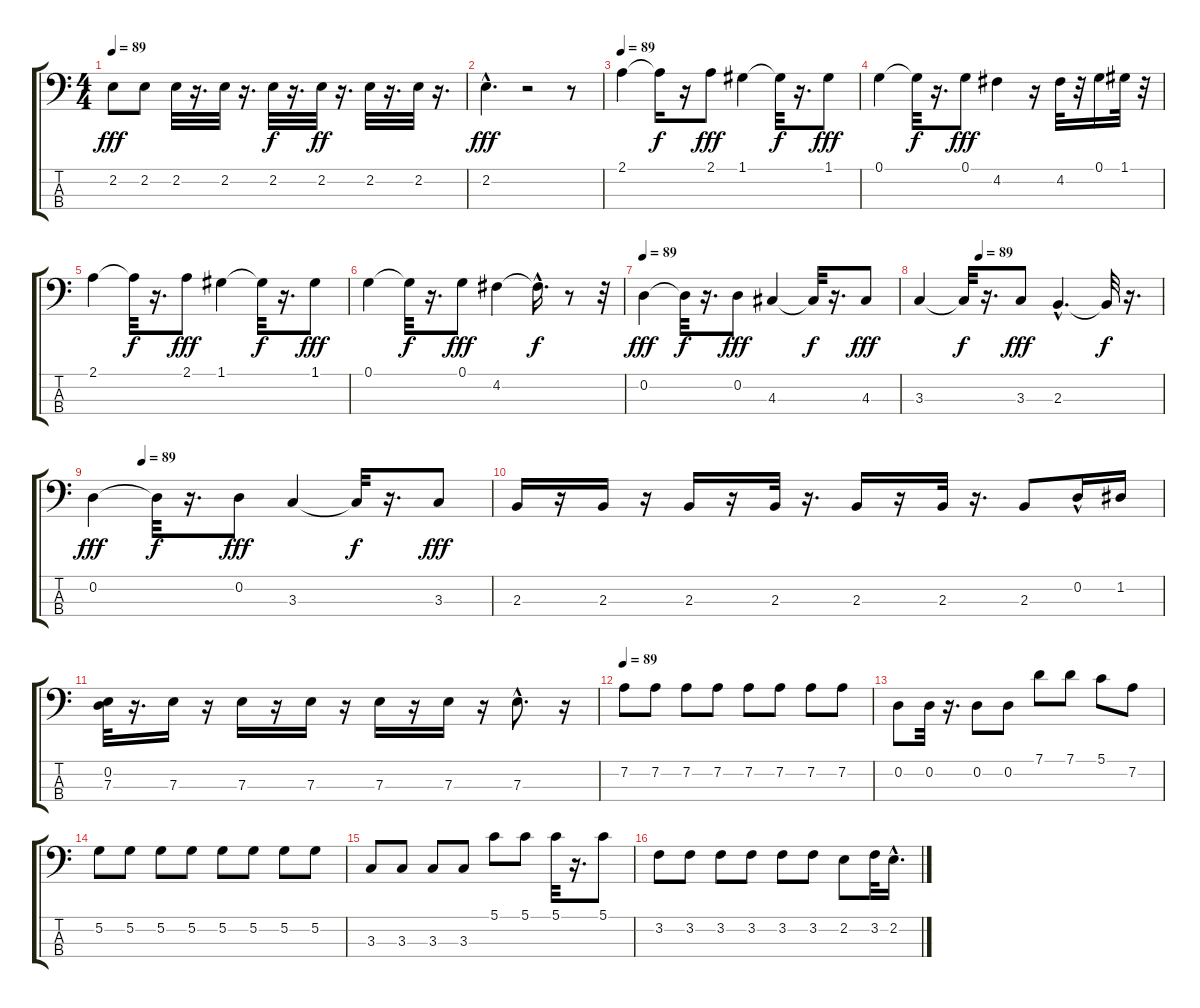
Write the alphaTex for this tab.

\track "" {instrument electricbassfinger}
\staff {score tabs}
\tuning (G2 D2 A1 E1) {hide}
\ts (4 4)
\tempo 89
\clef f4
\ks c
2.2.8{dy fff} 2.2.8 2.2.32 r.16{d} 2.2.32 r.16{d} 2.2.32{dy f} r.16{d} 2.2.32{dy ff} r.16{d} 2.2.32 r.16{d} 2.2.32 r.16{d} |
2.2{hac}.4{d dy fff} r.2 r.8 |
\tempo 89
2.1.4 2.1{t}.16{dy f} r.16 2.1.8{dy fff} 1.1.4 1.1{t}.32{dy f} r.16{d} 1.1.8{dy fff} |
0.1.4 0.1{t}.32{dy f} r.16{d} 0.1.8{dy fff} 4.2.4 r.16 4.2.32 r.32 0.1.16 1.1.32 r.32 |
2.1.4 2.1{t}.32{dy f} r.16{d} 2.1.8{dy fff} 1.1.4 1.1{t}.32{dy f} r.16{d} 1.1.8{dy fff} |
0.1.4 0.1{t}.32{dy f} r.16{d} 0.1.8{dy fff} 4.2.4 4.2{hac t}.16{d dy f} r.8 r.32 |
\tempo 89
0.2.4{dy fff} 0.2{t}.32{dy f} r.16{d} 0.2.8{dy fff} 4.3.4 4.3{t}.32{dy f} r.16{d} 4.3.8{dy fff} |
\tempo (89 0.25)
3.3.4 3.3{t}.32{dy f} r.16{d} 3.3.8{dy fff} 2.3{hac}.4{d} 2.3{t}.32{dy f} r.16{d} |
\tempo (89 0.125)
0.2.4{dy fff} 0.2{t}.32{dy f} r.16{d} 0.2.8{dy fff} 3.3.4 3.3{t}.32{dy f} r.16{d} 3.3.8{dy fff} |
2.3.16 r.16 2.3.16 r.16 2.3.16 r.16 2.3.32 r.16{d} 2.3.16 r.16 2.3.32 r.16{d} 2.3.8 0.2{hac}.16 1.2.16 |
(0.2 7.3).32 r.16{d} 7.3.16 r.16 7.3.16 r.16 7.3.16 r.16 7.3.16 r.16 7.3.16 r.16 7.3{hac}.8{d} r.16 |
\tempo 89
7.2.8 7.2.8 7.2.8 7.2.8 7.2.8 7.2.8 7.2.8 7.2.8 |
0.2.8 0.2.32 r.16{d} 0.2.8 0.2.8 7.1.8 7.1.8 5.1.8 7.2.8 |
5.2.8 5.2.8 5.2.8 5.2.8 5.2.8 5.2.8 5.2.8 5.2.8 |
3.3.8 3.3.8 3.3.8 3.3.8 5.1.8 5.1.8 5.1.32 r.16{d} 5.1.8 |
3.2.8 3.2.8 3.2.8 3.2.8 3.2.8 3.2.8 2.2.8 3.2.32 2.2{hac}.16{d}
